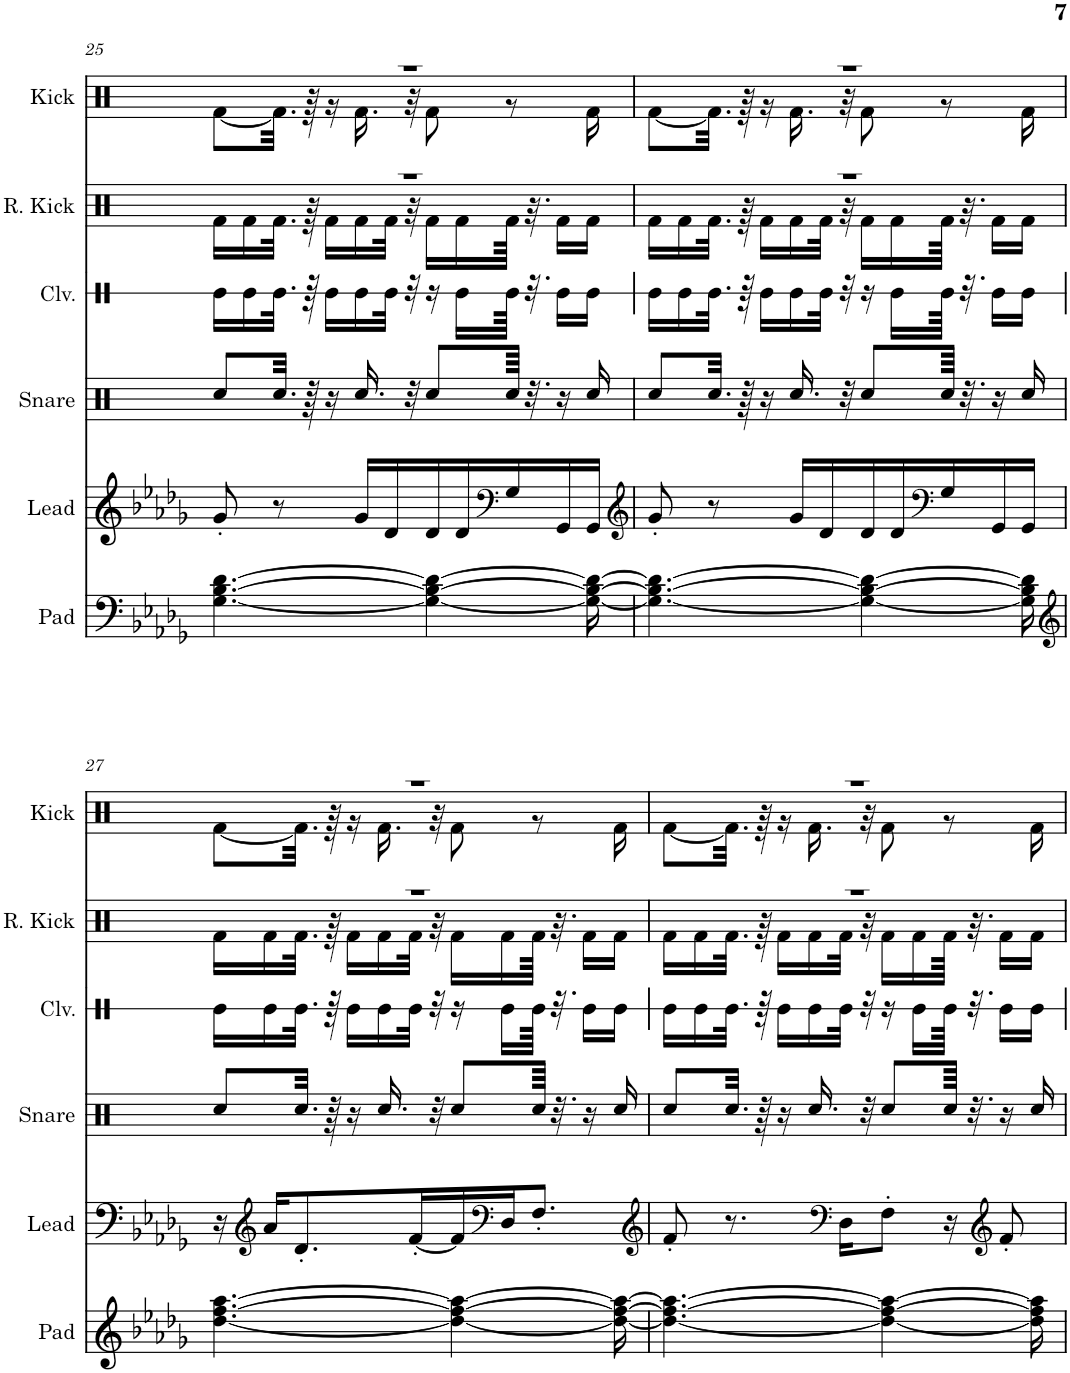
**kern	**kern	**kern	**kern	**kern	**kern
*part6	*part5	*part4	*part3	*part2	*part1
*staff6	*staff5	*staff4	*staff3	*staff2	*staff1
*I"Pad	*I"Lead	*I"Snare	*I"Claves	*I"Reverb Kick	*I"Kick
*I'Pad	*I'Lead	*I'Snare	*I'Clv.	*I'R. Kick	*I'Kick
!!LO:PB:g=z
*clefF4	*clefG2	*clefX	*clefX	*clefX	*clefX
*k[b-e-a-d-g-]	*k[b-e-a-d-g-]	*k[b-e-a-d-g-]	*k[b-e-a-d-g-]	*k[b-e-a-d-g-]	*k[b-e-a-d-g-]
*M11/16	*M11/16	*M11/16	*M11/16	*M11/16	*M11/16
=25	=25	=25	=25	=25	=25
*	*	*	*	*^	*^
[4.G-\ [4.B-\ [4.d-\	8g-'/	8Rcc/L	16Re\LL	16%11r	16Rf\LL	16%11r	[8Rf\L
.	.	.	16Re\	.	16Rf\	.	.
.	8r	32.Rcc/Jkk	32.Re\JJk	.	32.Rf\JJk	.	32.Rf\Jkk]
.	.	64r	64r	.	64r	.	64r
.	.	16r	16Re\LL	.	16Rf\LL	.	16r
.	16g-/LL	16.Rcc/	16Re\	.	16Rf\	.	16.Rf\
.	16d-/	.	32Re\JJk	.	32Rf\JJk	.	.
.	.	32r	32r	.	32r	.	32r
4G-\_ 4B-\_ 4d-\_	16d-/	8Rcc/L	16r	.	16Rf\LL	.	8Rf\
.	16d-/	.	16Re\LL	.	16Rf\	.	.
*	*clefF4	*	*	*	*	*	*
.	16G-/	64Rcc/Jkkk	64Re\JJkk	.	64Rf\JJkk	.	8r
.	.	32.r	32.r	.	32.r	.	.
.	16GG-/	16r	16Re\LL	.	16Rf\LL	.	.
16G-\_ 16B-\_ 16d-\_	16GG-/JJ	16Rcc/	16Re\JJ	.	16Rf\JJ	.	16Rf\
=26	=26	=26	=26	=26	=26	=26	=26
*	*clefG2	*	*	*	*	*	*
4.G-\_ 4.B-\_ 4.d-\_	8g-'/	8Rcc/L	16Re\LL	16%11r	16Rf\LL	16%11r	[8Rf\L
.	.	.	16Re\	.	16Rf\	.	.
.	8r	32.Rcc/Jkk	32.Re\JJk	.	32.Rf\JJk	.	32.Rf\Jkk]
.	.	64r	64r	.	64r	.	64r
.	.	16r	16Re\LL	.	16Rf\LL	.	16r
.	16g-/LL	16.Rcc/	16Re\	.	16Rf\	.	16.Rf\
.	16d-/	.	32Re\JJk	.	32Rf\JJk	.	.
.	.	32r	32r	.	32r	.	32r
4G-\_ 4B-\_ 4d-\_	16d-/	8Rcc/L	16r	.	16Rf\LL	.	8Rf\
.	16d-/	.	16Re\LL	.	16Rf\	.	.
*	*clefF4	*	*	*	*	*	*
.	16G-/	64Rcc/Jkkk	64Re\JJkk	.	64Rf\JJkk	.	8r
.	.	32.r	32.r	.	32.r	.	.
.	16GG-/	16r	16Re\LL	.	16Rf\LL	.	.
16G-\] 16B-\] 16d-\]	16GG-/JJ	16Rcc/	16Re\JJ	.	16Rf\JJ	.	16Rf\
!!LO:LB:g=z	!!
=27	=27	=27	=27	=27	=27	=27	=27
*clefG2	*	*	*	*	*	*	*
[4.dd-\ [4.ff\ [4.aa-\	16r	8Rcc/L	16Re\LL	16%11r	16Rf\LL	16%11r	[8Rf\L
*	*clefG2	*	*	*	*	*	*
.	16a-/KL	.	16Re\	.	16Rf\	.	.
.	8.d-'/	32.Rcc/Jkk	32.Re\JJk	.	32.Rf\JJk	.	32.Rf\Jkk]
.	.	64r	64r	.	64r	.	64r
.	.	16r	16Re\LL	.	16Rf\LL	.	16r
.	.	16.Rcc/	16Re\	.	16Rf\	.	16.Rf\
.	[16f'/L	.	32Re\JJk	.	32Rf\JJk	.	.
.	.	32r	32r	.	32r	.	32r
4dd-\_ 4ff\_ 4aa-\_	16f/]	8Rcc/L	16r	.	16Rf\LL	.	8Rf\
*	*clefF4	*	*	*	*	*	*
.	16D-/J	.	16Re\LL	.	16Rf\	.	.
.	8.F'/J	64Rcc/Jkkk	64Re\JJkk	.	64Rf\JJkk	.	8r
.	.	32.r	32.r	.	32.r	.	.
.	.	16r	16Re\LL	.	16Rf\LL	.	.
16dd-\_ 16ff\_ 16aa-\_	.	16Rcc/	16Re\JJ	.	16Rf\JJ	.	16Rf\
=28	=28	=28	=28	=28	=28	=28	=28
*	*clefG2	*	*	*	*	*	*
4.dd-\_ 4.ff\_ 4.aa-\_	8f'/	8Rcc/L	16Re\LL	16%11r	16Rf\LL	16%11r	[8Rf\L
.	.	.	16Re\	.	16Rf\	.	.
.	8.r	32.Rcc/Jkk	32.Re\JJk	.	32.Rf\JJk	.	32.Rf\Jkk]
.	.	64r	64r	.	64r	.	64r
.	.	16r	16Re\LL	.	16Rf\LL	.	16r
.	.	16.Rcc/	16Re\	.	16Rf\	.	16.Rf\
*	*clefF4	*	*	*	*	*	*
.	16D-\KL	.	32Re\JJk	.	32Rf\JJk	.	.
.	.	32r	32r	.	32r	.	32r
4dd-\_ 4ff\_ 4aa-\_	8F'\J	8Rcc/L	16r	.	16Rf\LL	.	8Rf\
.	.	.	16Re\LL	.	16Rf\	.	.
.	16r	64Rcc/Jkkk	64Re\JJkk	.	64Rf\JJkk	.	8r
.	.	32.r	32.r	.	32.r	.	.
*	*clefG2	*	*	*	*	*	*
.	8f'/	16r	16Re\LL	.	16Rf\LL	.	.
16dd-\] 16ff\] 16aa-\]	.	16Rcc/	16Re\JJ	.	16Rf\JJ	.	16Rf\
*	*	*	*	*v	*v	*	*
*	*	*	*	*	*v	*v
=	=	=	=	=	=
*-	*-	*-	*-	*-	*-
